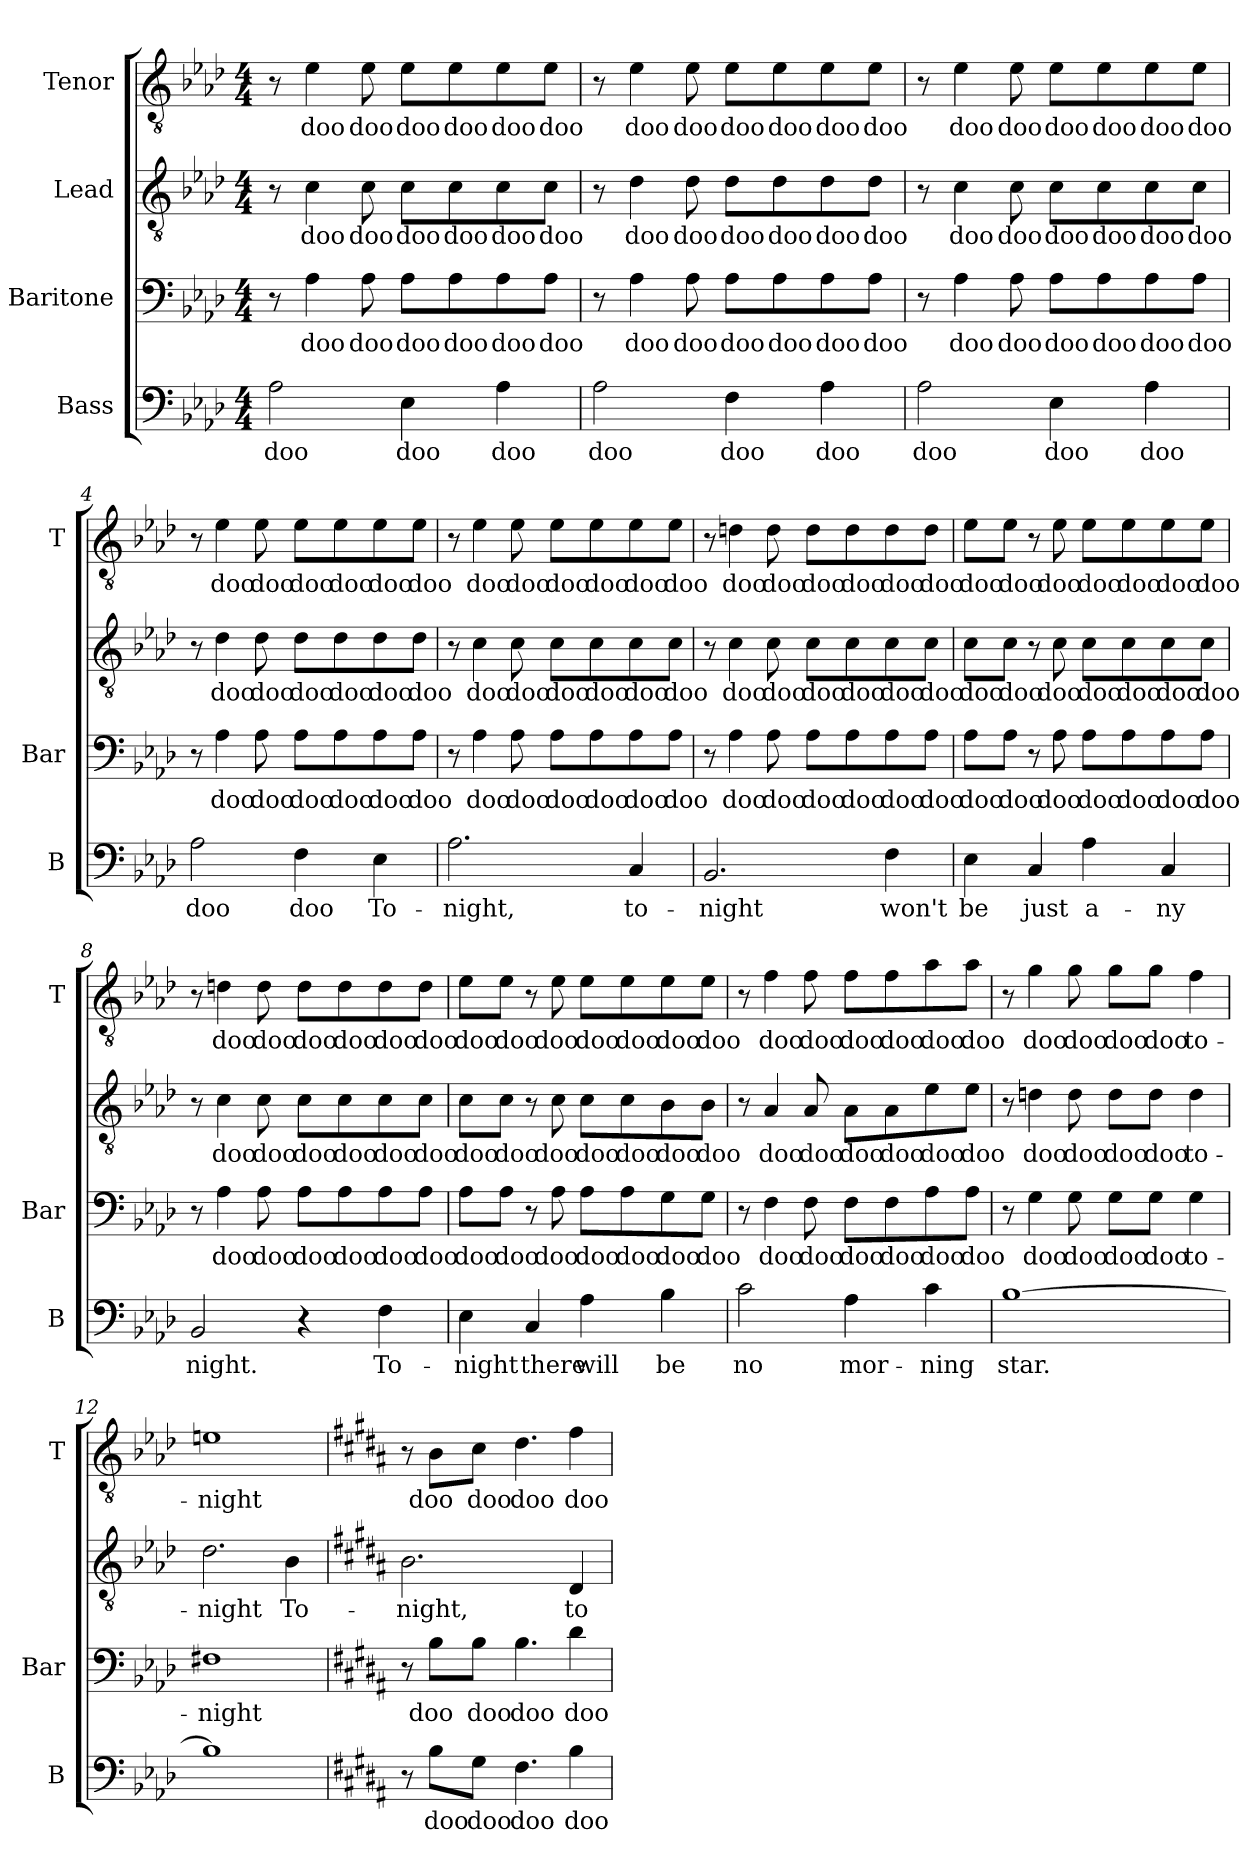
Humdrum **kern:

**kern	**text	**kern	**text	**kern	**text	**kern	**text
*part4	*part4	*part3	*part3	*part2	*part2	*part1	*part1
*staff4	*staff4	*staff3	*staff3	*staff2	*staff2	*staff1	*staff1
*I"Bass	*	*I"Baritone	*	*I"Lead	*	*I"Tenor	*
*I'B	*	*I'Bar	*	*	*	*I'T	*
*clefF4	*	*clefF4	*	*clefGv2	*	*clefGv2	*
*k[b-e-a-d-]	*	*k[b-e-a-d-]	*	*k[b-e-a-d-]	*	*k[b-e-a-d-]	*
*M4/4	*	*M4/4	*	*M4/4	*	*M4/4	*
*MM170	*	*MM170	*	*MM170	*	*MM170	*
=1	=1	=1	=1	=1	=1	=1	=1
2A-\	doo	8r	.	8r	.	8r	.
.	.	4A-\	doo	4c\	doo	4e-\	doo
.	.	8A-\	doo	8c\	doo	8e-\	doo
4E-\	doo	8A-\L	doo	8c\L	doo	8e-\L	doo
.	.	8A-\	doo	8c\	doo	8e-\	doo
4A-\	doo	8A-\	doo	8c\	doo	8e-\	doo
.	.	8A-\J	doo	8c\J	doo	8e-\J	doo
=2	=2	=2	=2	=2	=2	=2	=2
2A-\	doo	8r	.	8r	.	8r	.
.	.	4A-\	doo	4d-\	doo	4e-\	doo
.	.	8A-\	doo	8d-\	doo	8e-\	doo
4F\	doo	8A-\L	doo	8d-\L	doo	8e-\L	doo
.	.	8A-\	doo	8d-\	doo	8e-\	doo
4A-\	doo	8A-\	doo	8d-\	doo	8e-\	doo
.	.	8A-\J	doo	8d-\J	doo	8e-\J	doo
!!LO:LB:g=z
=3	=3	=3	=3	=3	=3	=3	=3
2A-\	doo	8r	.	8r	.	8r	.
.	.	4A-\	doo	4c\	doo	4e-\	doo
.	.	8A-\	doo	8c\	doo	8e-\	doo
4E-\	doo	8A-\L	doo	8c\L	doo	8e-\L	doo
.	.	8A-\	doo	8c\	doo	8e-\	doo
4A-\	doo	8A-\	doo	8c\	doo	8e-\	doo
.	.	8A-\J	doo	8c\J	doo	8e-\J	doo
=4	=4	=4	=4	=4	=4	=4	=4
2A-\	doo	8r	.	8r	.	8r	.
.	.	4A-\	doo	4d-\	doo	4e-\	doo
.	.	8A-\	doo	8d-\	doo	8e-\	doo
4F\	doo	8A-\L	doo	8d-\L	doo	8e-\L	doo
.	.	8A-\	doo	8d-\	doo	8e-\	doo
4E-\	To-	8A-\	doo	8d-\	doo	8e-\	doo
.	.	8A-\J	doo	8d-\J	doo	8e-\J	doo
=5	=5	=5	=5	=5	=5	=5	=5
2.A-\	-night,	8r	.	8r	.	8r	.
.	.	4A-\	doo	4c\	doo	4e-\	doo
.	.	8A-\	doo	8c\	doo	8e-\	doo
.	.	8A-\L	doo	8c\L	doo	8e-\L	doo
.	.	8A-\	doo	8c\	doo	8e-\	doo
4C/	to-	8A-\	doo	8c\	doo	8e-\	doo
.	.	8A-\J	doo	8c\J	doo	8e-\J	doo
!!LO:PB:g=z
=6	=6	=6	=6	=6	=6	=6	=6
2.BB-/	-night	8r	.	8r	.	8r	.
.	.	4A-\	doo	4c\	doo	4dn\	doo
.	.	8A-\	doo	8c\	doo	8d\	doo
.	.	8A-\L	doo	8c\L	doo	8d\L	doo
.	.	8A-\	doo	8c\	doo	8d\	doo
4F\	won't	8A-\	doo	8c\	doo	8d\	doo
.	.	8A-\J	doo	8c\J	doo	8d\J	doo
=7	=7	=7	=7	=7	=7	=7	=7
4E-\	be	8A-\L	doo	8c\L	doo	8e-\L	doo
.	.	8A-\J	doo	8c\J	doo	8e-\J	doo
4C/	just	8r	.	8r	.	8r	.
.	.	8A-\	doo	8c\	doo	8e-\	doo
4A-\	a-	8A-\L	doo	8c\L	doo	8e-\L	doo
.	.	8A-\	doo	8c\	doo	8e-\	doo
4C/	-ny	8A-\	doo	8c\	doo	8e-\	doo
.	.	8A-\J	doo	8c\J	doo	8e-\J	doo
=8	=8	=8	=8	=8	=8	=8	=8
2BB-/	night.	8r	.	8r	.	8r	.
.	.	4A-\	doo	4c\	doo	4dn\	doo
.	.	8A-\	doo	8c\	doo	8d\	doo
4r	.	8A-\L	doo	8c\L	doo	8d\L	doo
.	.	8A-\	doo	8c\	doo	8d\	doo
4F\	To-	8A-\	doo	8c\	doo	8d\	doo
.	.	8A-\J	doo	8c\J	doo	8d\J	doo
!!LO:LB:g=z
=9	=9	=9	=9	=9	=9	=9	=9
4E-\	-night	8A-\L	doo	8c\L	doo	8e-\L	doo
.	.	8A-\J	doo	8c\J	doo	8e-\J	doo
4C/	there	8r	.	8r	.	8r	.
.	.	8A-\	doo	8c\	doo	8e-\	doo
4A-\	will	8A-\L	doo	8c\L	doo	8e-\L	doo
.	.	8A-\	doo	8c\	doo	8e-\	doo
4B-\	be	8G\	doo	8B-\	doo	8e-\	doo
.	.	8G\J	doo	8B-\J	doo	8e-\J	doo
=10	=10	=10	=10	=10	=10	=10	=10
2c\	no	8r	.	8r	.	8r	.
.	.	4F\	doo	4A-/	doo	4f\	doo
.	.	8F\	doo	8A-/	doo	8f\	doo
4A-\	mor-	8F\L	doo	8A-\L	doo	8f\L	doo
.	.	8F\	doo	8A-\	doo	8f\	doo
4c\	-ning	8A-\	doo	8e-\	doo	8a-\	doo
.	.	8A-\J	doo	8e-\J	doo	8a-\J	doo
=11	=11	=11	=11	=11	=11	=11	=11
[1B-	star.	8r	.	8r	.	8r	.
.	.	4G\	doo	4dn\	doo	4g\	doo
.	.	8G\	doo	8d\	doo	8g\	doo
.	.	8G\L	doo	8d\L	doo	8g\L	doo
.	.	8G\J	doo	8d\J	doo	8g\J	doo
.	.	4G\	to-	4d\	to-	4f\	to-
!!LO:PB:g=z
=12	=12	=12	=12	=12	=12	=12	=12
1B-]	.	1F#X	-night	2.d-\	-night	1en	-night
.	.	.	.	4B-\	To-	.	.
=13	=13	=13	=13	=13	=13	=13	=13
*k[f#c#g#d#a#]	*	*k[f#c#g#d#a#]	*	*k[f#c#g#d#a#]	*	*k[f#c#g#d#a#]	*
8r	.	8r	.	2.B\	-night,	8r	.
8B\L	doo	8B\L	doo	.	.	8B\L	doo
8G#\J	doo	8B\J	doo	.	.	8c#\J	doo
4.F#\	doo	4.B\	doo	.	.	4.d#\	doo
4B\	doo	4d#\	doo	4D#/	to-	4f#\	doo
=	=	=	=	=	=	=	=
*-	*-	*-	*-	*-	*-	*-	*-
